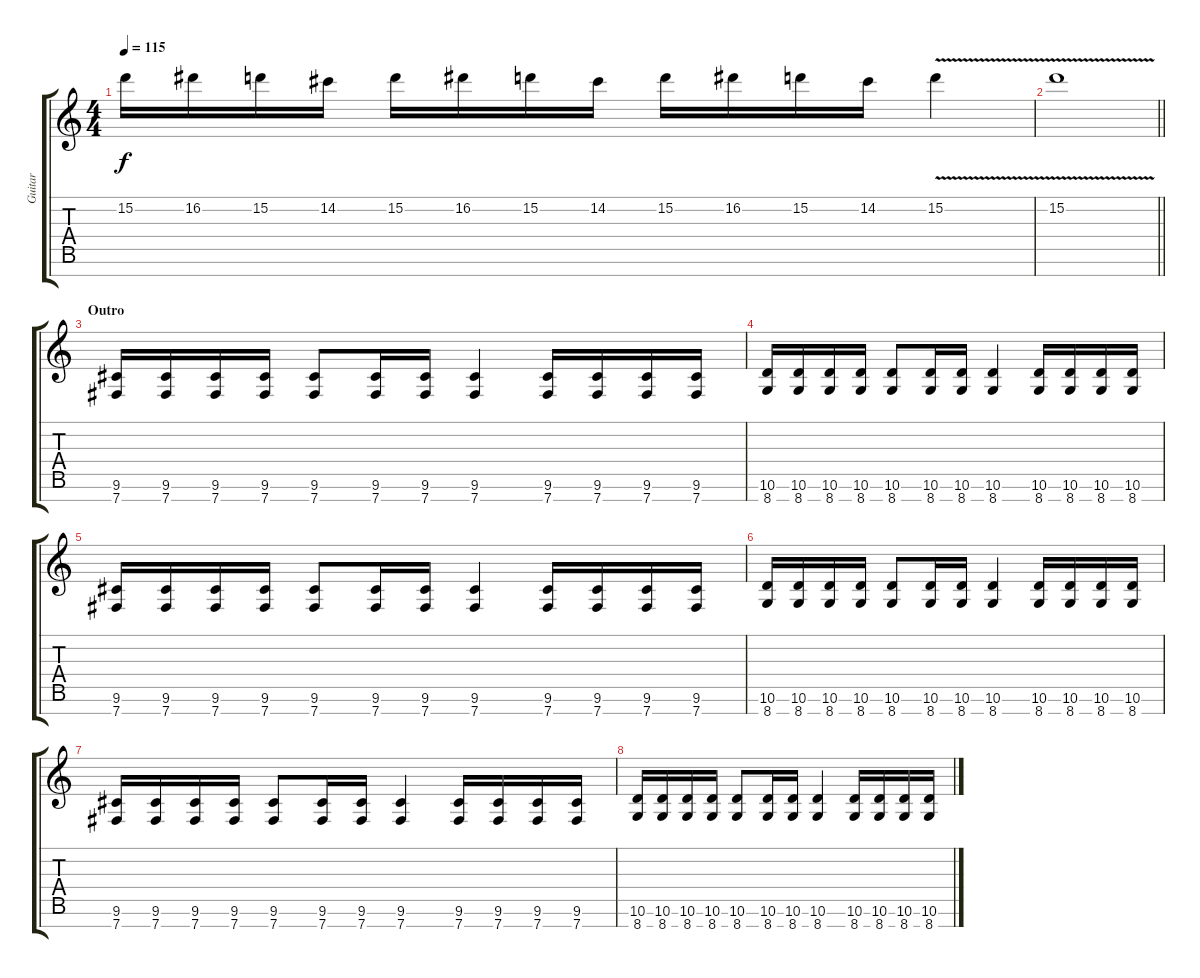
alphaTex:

\track ("Guitar" "Guitar") {instrument distortionguitar}
\staff {score tabs}
\tuning (E4 B3 G3 D3 A2 E2 B1) {hide}
\ts (4 4)
\tempo 115
\clef g2
\ks c
15.2.16{dy f} 16.2.16 15.2.16 14.2.16 15.2.16 16.2.16 15.2.16 14.2.16 15.2.16 16.2.16 15.2.16 14.2.16 15.2{v}.4 |
\barLineRight lightlight
15.2{v}.1 |
\section ("" "Outro")
(9.6 7.7).16 (9.6 7.7).16 (9.6 7.7).16 (9.6 7.7).16 (9.6 7.7).8 (9.6 7.7).16 (9.6 7.7).16 (9.6 7.7).4 (9.6 7.7).16 (9.6 7.7).16 (9.6 7.7).16 (9.6 7.7).16 |
(10.6 8.7).16 (10.6 8.7).16 (10.6 8.7).16 (10.6 8.7).16 (10.6 8.7).8 (10.6 8.7).16 (10.6 8.7).16 (10.6 8.7).4 (10.6 8.7).16 (10.6 8.7).16 (10.6 8.7).16 (10.6 8.7).16 |
(9.6 7.7).16 (9.6 7.7).16 (9.6 7.7).16 (9.6 7.7).16 (9.6 7.7).8 (9.6 7.7).16 (9.6 7.7).16 (9.6 7.7).4 (9.6 7.7).16 (9.6 7.7).16 (9.6 7.7).16 (9.6 7.7).16 |
(10.6 8.7).16 (10.6 8.7).16 (10.6 8.7).16 (10.6 8.7).16 (10.6 8.7).8 (10.6 8.7).16 (10.6 8.7).16 (10.6 8.7).4 (10.6 8.7).16 (10.6 8.7).16 (10.6 8.7).16 (10.6 8.7).16 |
(9.6 7.7).16 (9.6 7.7).16 (9.6 7.7).16 (9.6 7.7).16 (9.6 7.7).8 (9.6 7.7).16 (9.6 7.7).16 (9.6 7.7).4 (9.6 7.7).16 (9.6 7.7).16 (9.6 7.7).16 (9.6 7.7).16 |
(10.6 8.7).16 (10.6 8.7).16 (10.6 8.7).16 (10.6 8.7).16 (10.6 8.7).8 (10.6 8.7).16 (10.6 8.7).16 (10.6 8.7).4 (10.6 8.7).16 (10.6 8.7).16 (10.6 8.7).16 (10.6 8.7).16
